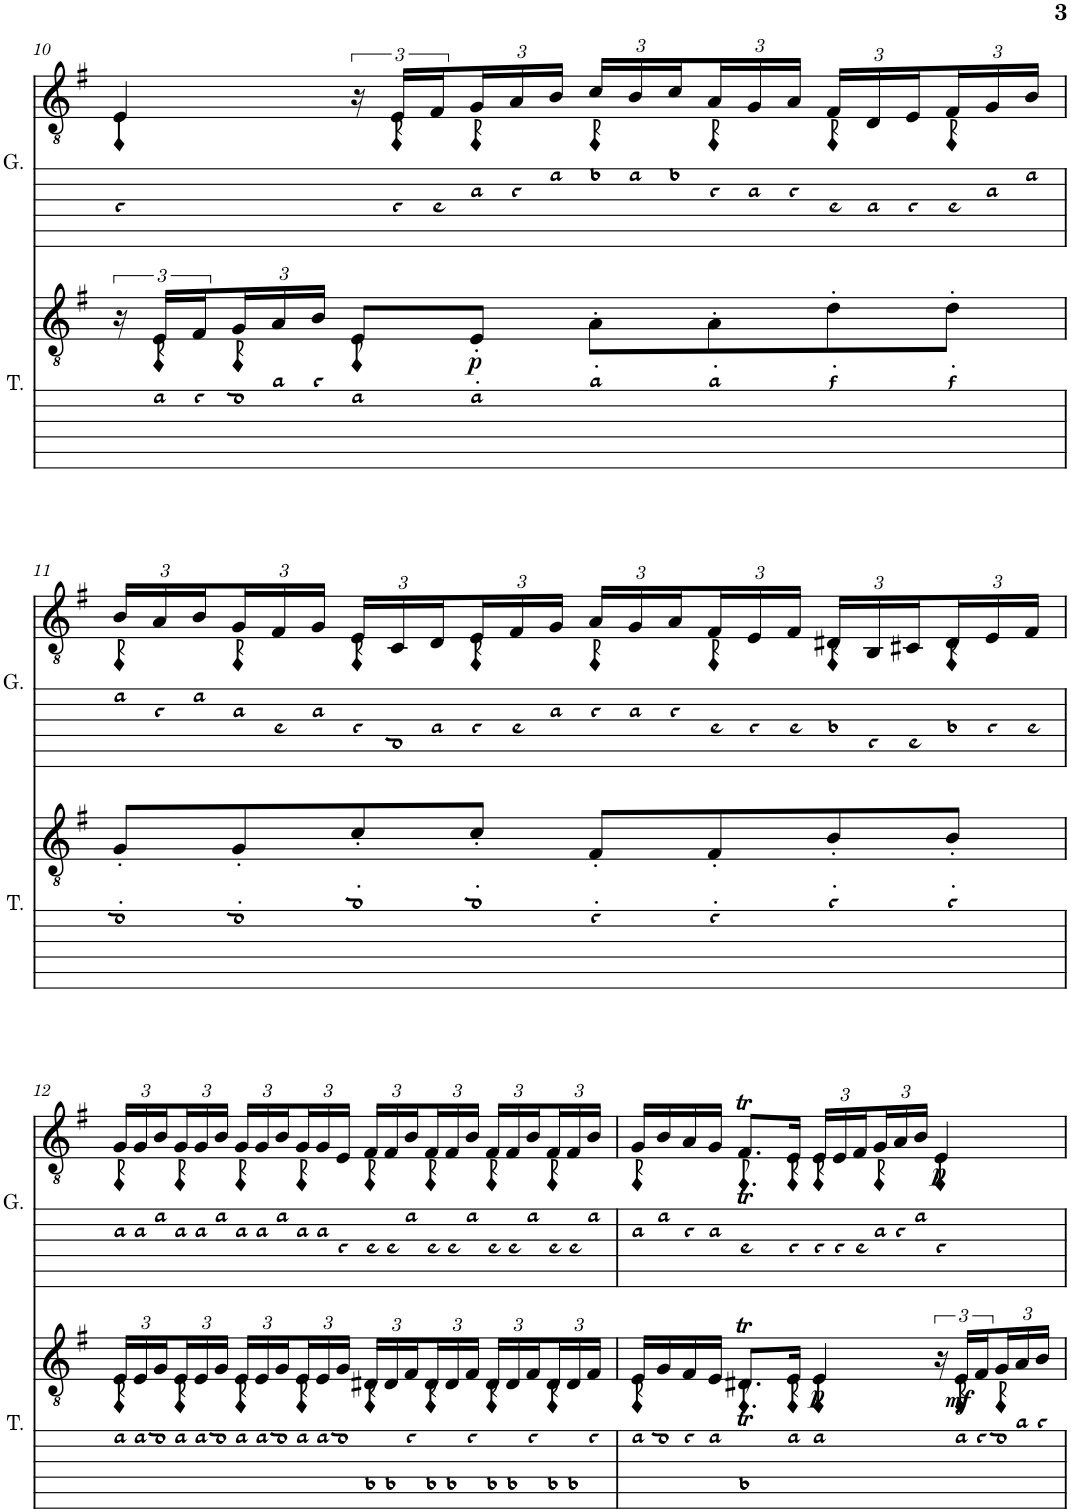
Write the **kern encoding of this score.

**kern	**kern	**dynam	**kern	**kern	**dynam
*part2	*part2	*part2	*part1	*part1	*part1
*staff4	*staff3	*staff3/4	*staff2	*staff1	*staff1/2
*I"Theorbo	*	*	*I"Guitar	*	*
*I'T.	*	*	*I'G.	*	*
!!LO:PB:g=z
*	*clefGv2	*	*	*clefGv2	*
*k[f#]	*k[f#]	*	*k[f#]	*k[f#]	*
*M4/4	*M4/4	*	*M4/4	*M4/4	*
*Xbrackettup	*	*	*	*	*
=10	=10	=10	=10	=10	=10
24r	24r	.	4E	4E/	.
24ELL	24E/LL	.	.	.	.
24F#J	24F#/	.	.	.	.
*	*Xbrackettup	*	*	*	*
24GL	24G/	.	.	.	.
24A	24A/	.	.	.	.
24BJJ	24B/JJ	.	.	.	.
*	*	*	*Xbrackettup	*	*
8EL	8E/L	.	24r	24r	.
.	.	.	24ELL	24E/LL	.
.	.	.	24F#J	24F#/	.
*	*	*	*	*Xbrackettup	*
!	!	!LO:DY:b	!	!	!
8E'J	8E'/J	p	24GL	24G/	.
.	.	.	24A	24A/	.
.	.	.	24BJJ	24B/JJ	.
8A'L	8A'\L	.	24cLL	24c/LL	.
.	.	.	24B	24B/	.
.	.	.	24cJ	24c/	.
8A'J	8A'\	.	24AL	24A/	.
.	.	.	24G	24G/	.
.	.	.	24AJJ	24A/JJ	.
8d'L	8d'\	.	24F#LL	24F#/LL	.
.	.	.	24D	24D/	.
.	.	.	24EJ	24E/	.
8d'J	8d'\J	.	24F#L	24F#/	.
.	.	.	24G	24G/	.
.	.	.	24BJJ	24B/JJ	.
!!LO:LB:g=z
=11	=11	=11	=11	=11	=11
8G'L	8G'/L	.	24BLL	24B/LL	.
.	.	.	24A	24A/	.
.	.	.	24BJ	24B/	.
8G'J	8G'/	.	24GL	24G/	.
.	.	.	24F#	24F#/	.
.	.	.	24GJJ	24G/JJ	.
8c'L	8c'/	.	24ELL	24E/LL	.
.	.	.	24C	24C/	.
.	.	.	24DJ	24D/	.
8c'J	8c'/J	.	24EL	24E/	.
.	.	.	24F#	24F#/	.
.	.	.	24GJJ	24G/JJ	.
8F#'L	8F#'/L	.	24ALL	24A/LL	.
.	.	.	24G	24G/	.
.	.	.	24AJ	24A/	.
8F#'J	8F#'/	.	24F#L	24F#/	.
.	.	.	24E	24E/	.
.	.	.	24F#JJ	24F#/JJ	.
8B'L	8B'/	.	24D#XLL	24D#X/LL	.
.	.	.	24BB	24BB/	.
.	.	.	24C#XJ	24C#X/	.
8B'J	8B'/J	.	24D#L	24D#/	.
.	.	.	24E	24E/	.
.	.	.	24F#JJ	24F#/JJ	.
!!LO:LB:g=z
=12	=12	=12	=12	=12	=12
24ELL	24E/LL	.	24GLL	24G/LL	.
24E	24E/	.	24G	24G/	.
24GJ	24G/	.	24BJ	24B/	.
24EL	24E/	.	24GL	24G/	.
24E	24E/	.	24G	24G/	.
24GJJ	24G/JJ	.	24BJJ	24B/JJ	.
24ELL	24E/LL	.	24GLL	24G/LL	.
24E	24E/	.	24G	24G/	.
24GJ	24G/	.	24BJ	24B/	.
24EL	24E/	.	24GL	24G/	.
24E	24E/	.	24G	24G/	.
24GJJ	24G/JJ	.	24EJJ	24E/JJ	.
24D#XLL	24D#X/LL	.	24F#LL	24F#/LL	.
24D#	24D#/	.	24F#	24F#/	.
24F#J	24F#/	.	24BJ	24B/	.
24D#L	24D#/	.	24F#L	24F#/	.
24D#	24D#/	.	24F#	24F#/	.
24F#JJ	24F#/JJ	.	24BJJ	24B/JJ	.
24D#LL	24D#/LL	.	24F#LL	24F#/LL	.
24D#	24D#/	.	24F#	24F#/	.
24F#J	24F#/	.	24BJ	24B/	.
24D#L	24D#/	.	24F#L	24F#/	.
24D#	24D#/	.	24F#	24F#/	.
24F#JJ	24F#/JJ	.	24BJJ	24B/JJ	.
=13	=13	=13	=13	=13	=13
16ELL	16E/LL	.	16GLL	16G/LL	.
16GJ	16G/	.	16BJ	16B/	.
16F#L	16F#/	.	16AL	16A/	.
16EJJ	16E/JJ	.	16GJJ	16G/JJ	.
8.D#XtL	8.D#Xt/L	.	8.F#tL	8.F#t/L	.
16EJk	16E/Jk	.	16EJk	16E/Jk	.
!	!	!LO:DY:b	!	!	!
4E	4E/	p	24ELL	24E/LL	.
.	.	.	24E	24E/	.
.	.	.	24F#J	24F#/	.
.	.	.	24GL	24G/	.
.	.	.	24A	24A/	.
.	.	.	24BJJ	24B/JJ	.
*	*brackettup	*	*	*	*
!	!	!	!	!	!LO:DY:b
24r	24r	.	4E	4E/	p
!	!	!LO:DY:b	!	!	!
24ELL	24E/LL	mf	.	.	.
24F#J	24F#/	.	.	.	.
*	*Xbrackettup	*	*	*	*
24GL	24G/	.	.	.	.
24A	24A/	.	.	.	.
24BJJ	24B/JJ	.	.	.	.
=	=	=	=	=	=
*-	*-	*-	*-	*-	*-
